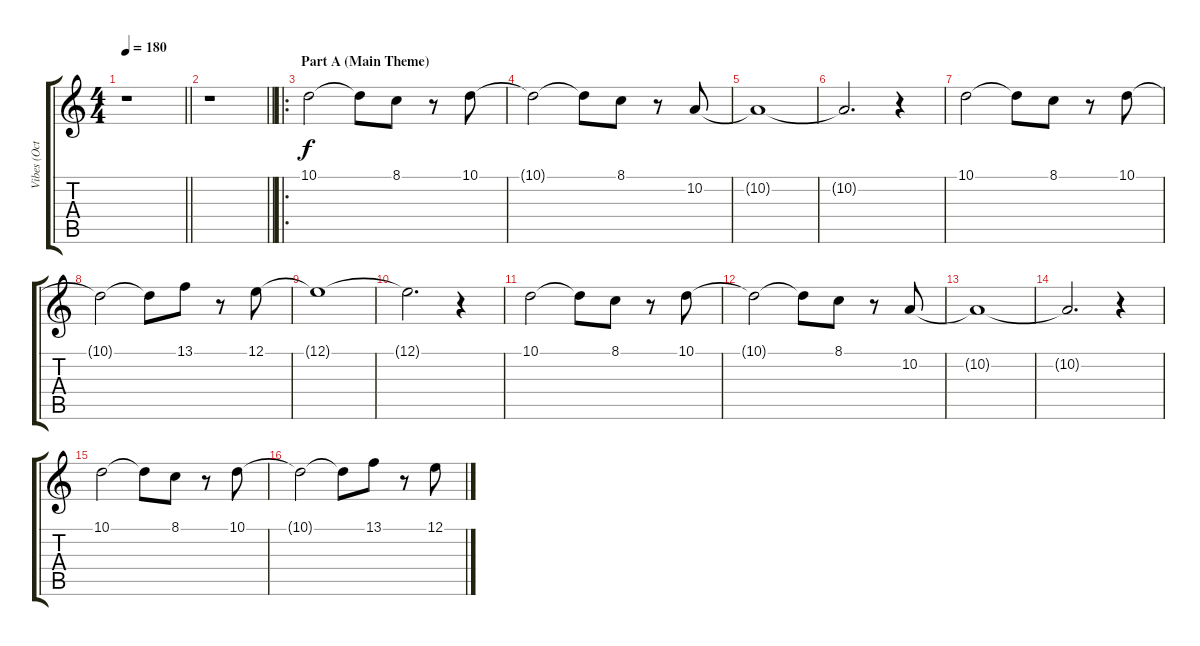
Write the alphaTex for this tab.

\track ("Vibes (Octave)" "Vibes (Oct") {instrument vibraphone}
\staff {score tabs}
\tuning (E4 B3 G3 D3 A2 E2) {hide}
\ts (4 4)
\tempo 180
\clef g2
\barLineRight lightlight
\ks c
r.1{dy f instrument vibraphone} |
\barLineRight lightlight
r.1 |
\ro
\section ("" "Part A (Main Theme)")
10.1.2 10.1{t}.8 8.1.8 r.8 10.1.8 |
10.1{t}.2 10.1{t}.8 8.1.8 r.8 10.2.8 |
10.2{t}.1 |
10.2{t}.2{d} r.4 |
10.1.2 10.1{t}.8 8.1.8 r.8 10.1.8 |
10.1{t}.2 10.1{t}.8 13.1.8 r.8 12.1.8 |
12.1{t}.1 |
12.1{t}.2{d} r.4 |
10.1.2 10.1{t}.8 8.1.8 r.8 10.1.8 |
10.1{t}.2 10.1{t}.8 8.1.8 r.8 10.2.8 |
10.2{t}.1 |
10.2{t}.2{d} r.4 |
10.1.2 10.1{t}.8 8.1.8 r.8 10.1.8 |
10.1{t}.2 10.1{t}.8 13.1.8 r.8 12.1.8
